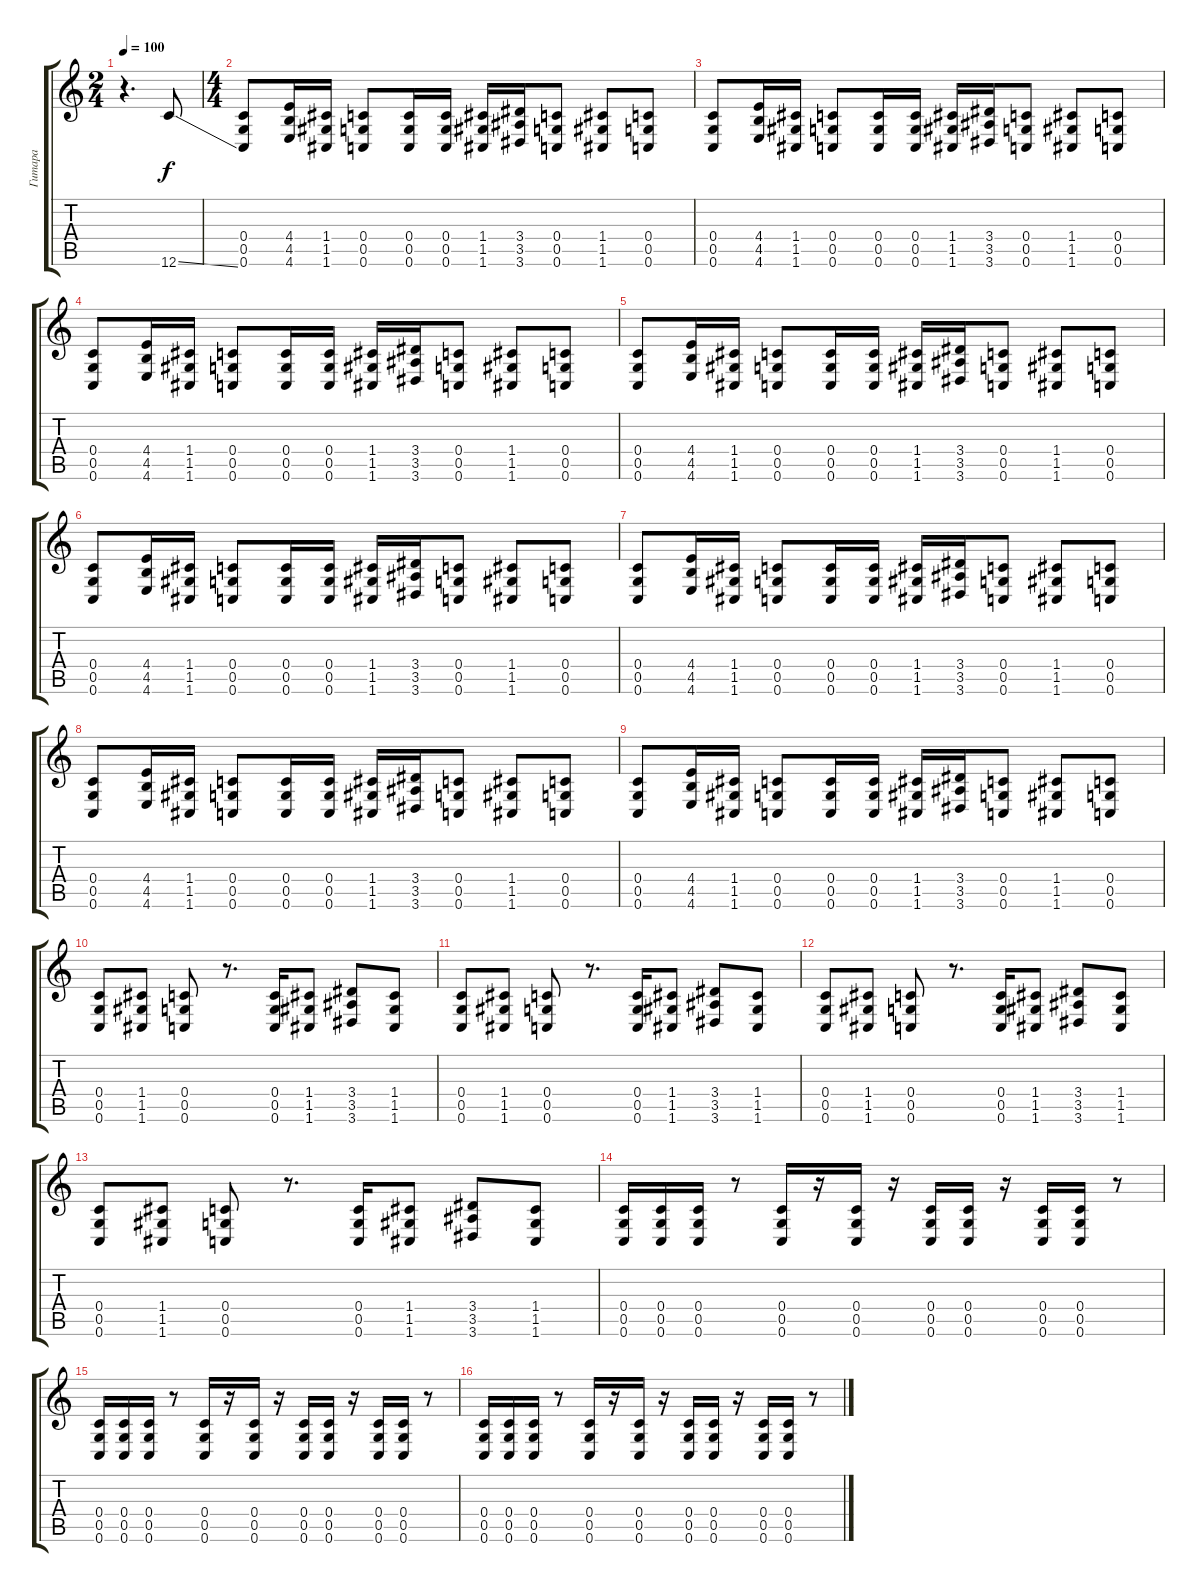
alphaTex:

\track ("Гитара" "Гитара") {instrument distortionguitar}
\staff {score tabs}
\tuning (D4 A3 F3 C3 G2 C2) {hide}
\ts (2 4)
\tempo 100
\clef g2
\ks c
r.4{d dy f instrument distortionguitar} 12.6{ss}.8 |
\ts (4 4)
(0.4 0.5 0.6).8 (4.4 4.5 4.6).16 (1.4 1.5 1.6).16 (0.4 0.5 0.6).8 (0.4 0.5 0.6).16 (0.4 0.5 0.6).16 (1.4 1.5 1.6).16 (3.4 3.5 3.6).16 (0.4 0.5 0.6).8 (1.4 1.5 1.6).8 (0.4 0.5 0.6).8 |
(0.4 0.5 0.6).8 (4.4 4.5 4.6).16 (1.4 1.5 1.6).16 (0.4 0.5 0.6).8 (0.4 0.5 0.6).16 (0.4 0.5 0.6).16 (1.4 1.5 1.6).16 (3.4 3.5 3.6).16 (0.4 0.5 0.6).8 (1.4 1.5 1.6).8 (0.4 0.5 0.6).8 |
(0.4 0.5 0.6).8 (4.4 4.5 4.6).16 (1.4 1.5 1.6).16 (0.4 0.5 0.6).8 (0.4 0.5 0.6).16 (0.4 0.5 0.6).16 (1.4 1.5 1.6).16 (3.4 3.5 3.6).16 (0.4 0.5 0.6).8 (1.4 1.5 1.6).8 (0.4 0.5 0.6).8 |
(0.4 0.5 0.6).8 (4.4 4.5 4.6).16 (1.4 1.5 1.6).16 (0.4 0.5 0.6).8 (0.4 0.5 0.6).16 (0.4 0.5 0.6).16 (1.4 1.5 1.6).16 (3.4 3.5 3.6).16 (0.4 0.5 0.6).8 (1.4 1.5 1.6).8 (0.4 0.5 0.6).8 |
(0.4 0.5 0.6).8 (4.4 4.5 4.6).16 (1.4 1.5 1.6).16 (0.4 0.5 0.6).8 (0.4 0.5 0.6).16 (0.4 0.5 0.6).16 (1.4 1.5 1.6).16 (3.4 3.5 3.6).16 (0.4 0.5 0.6).8 (1.4 1.5 1.6).8 (0.4 0.5 0.6).8 |
(0.4 0.5 0.6).8 (4.4 4.5 4.6).16 (1.4 1.5 1.6).16 (0.4 0.5 0.6).8 (0.4 0.5 0.6).16 (0.4 0.5 0.6).16 (1.4 1.5 1.6).16 (3.4 3.5 3.6).16 (0.4 0.5 0.6).8 (1.4 1.5 1.6).8 (0.4 0.5 0.6).8 |
(0.4 0.5 0.6).8 (4.4 4.5 4.6).16 (1.4 1.5 1.6).16 (0.4 0.5 0.6).8 (0.4 0.5 0.6).16 (0.4 0.5 0.6).16 (1.4 1.5 1.6).16 (3.4 3.5 3.6).16 (0.4 0.5 0.6).8 (1.4 1.5 1.6).8 (0.4 0.5 0.6).8 |
(0.4 0.5 0.6).8 (4.4 4.5 4.6).16 (1.4 1.5 1.6).16 (0.4 0.5 0.6).8 (0.4 0.5 0.6).16 (0.4 0.5 0.6).16 (1.4 1.5 1.6).16 (3.4 3.5 3.6).16 (0.4 0.5 0.6).8 (1.4 1.5 1.6).8 (0.4 0.5 0.6).8 |
(0.4 0.5 0.6).8 (1.4 1.5 1.6).8 (0.4 0.5 0.6).8 r.8{d} (0.4 0.5 0.6).16 (1.4 1.5 1.6).8 (3.4 3.5 3.6).8 (1.4 1.5 1.6).8 |
(0.4 0.5 0.6).8 (1.4 1.5 1.6).8 (0.4 0.5 0.6).8 r.8{d} (0.4 0.5 0.6).16 (1.4 1.5 1.6).8 (3.4 3.5 3.6).8 (1.4 1.5 1.6).8 |
(0.4 0.5 0.6).8 (1.4 1.5 1.6).8 (0.4 0.5 0.6).8 r.8{d} (0.4 0.5 0.6).16 (1.4 1.5 1.6).8 (3.4 3.5 3.6).8 (1.4 1.5 1.6).8 |
(0.4 0.5 0.6).8 (1.4 1.5 1.6).8 (0.4 0.5 0.6).8 r.8{d} (0.4 0.5 0.6).16 (1.4 1.5 1.6).8 (3.4 3.5 3.6).8 (1.4 1.5 1.6).8 |
(0.4 0.5 0.6).16 (0.4 0.5 0.6).16 (0.4 0.5 0.6).16 r.8 (0.4 0.5 0.6).16 r.16 (0.4 0.5 0.6).16 r.16 (0.4 0.5 0.6).16 (0.4 0.5 0.6).16 r.16 (0.4 0.5 0.6).16 (0.4 0.5 0.6).16 r.8 |
(0.4 0.5 0.6).16 (0.4 0.5 0.6).16 (0.4 0.5 0.6).16 r.8 (0.4 0.5 0.6).16 r.16 (0.4 0.5 0.6).16 r.16 (0.4 0.5 0.6).16 (0.4 0.5 0.6).16 r.16 (0.4 0.5 0.6).16 (0.4 0.5 0.6).16 r.8 |
(0.4 0.5 0.6).16 (0.4 0.5 0.6).16 (0.4 0.5 0.6).16 r.8 (0.4 0.5 0.6).16 r.16 (0.4 0.5 0.6).16 r.16 (0.4 0.5 0.6).16 (0.4 0.5 0.6).16 r.16 (0.4 0.5 0.6).16 (0.4 0.5 0.6).16 r.8
